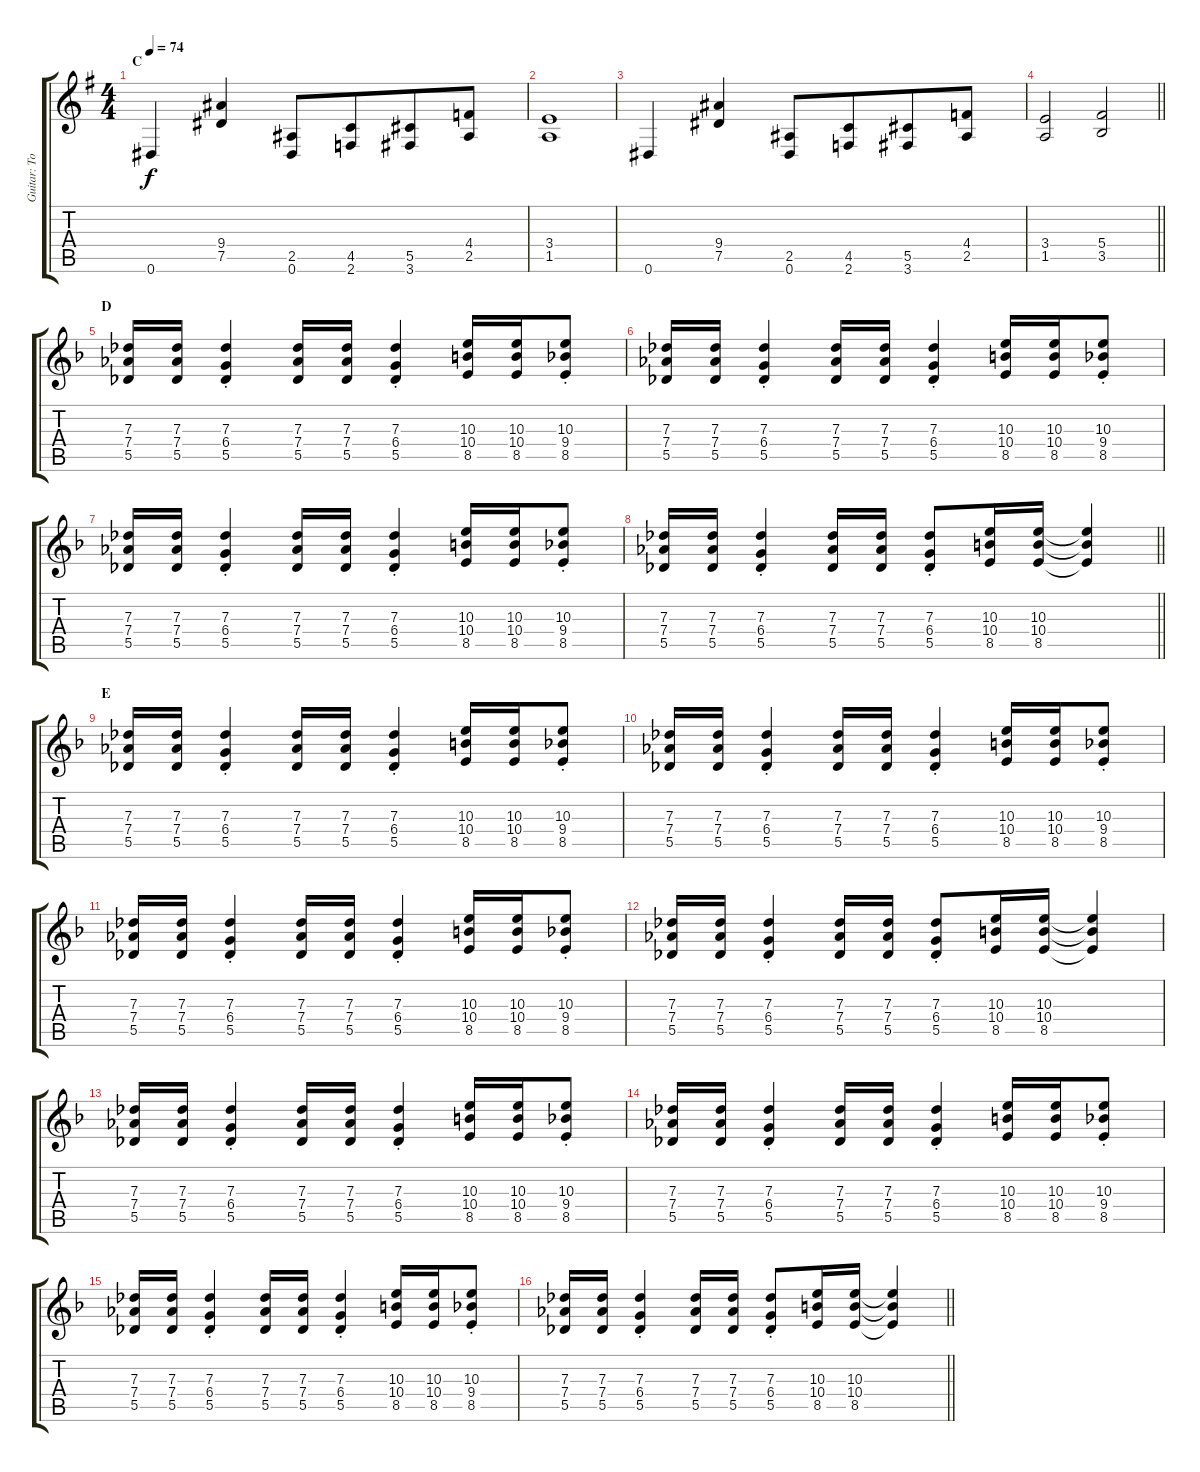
\track ("Guitar: Tony" "Guitar: To") {instrument distortionguitar}
\staff {score tabs}
\tuning (Eb4 Bb3 Gb3 Db3 Ab2 Eb2) {hide}
\ts (4 4)
\section ("" "C")
\tempo 74
\clef g2
\ks g
0.6.4{dy f} (9.4 7.5).4 (2.5 0.6).8 (4.5 2.6).8{beam merge} (5.5 3.6).8 (4.4 2.5).8 |
(3.4 1.5).1 |
0.6.4 (9.4 7.5).4 (2.5 0.6).8 (4.5 2.6).8{beam merge} (5.5 3.6).8 (4.4 2.5).8 |
\barLineRight lightlight
(3.4 1.5).2 (5.4 3.5).2 |
\section ("" "D")
\ks f
(7.3 7.4 5.5).16 (7.3 7.4 5.5).16 (7.3{st} 6.4{st} 5.5{st}).4 (7.3 7.4 5.5).16 (7.3 7.4 5.5).16 (7.3{st} 6.4{st} 5.5{st}).4 (10.3 10.4 8.5).16 (10.3 10.4 8.5).16 (10.3{st} 9.4{st} 8.5{st}).8 |
(7.3 7.4 5.5).16 (7.3 7.4 5.5).16 (7.3{st} 6.4{st} 5.5{st}).4 (7.3 7.4 5.5).16 (7.3 7.4 5.5).16 (7.3{st} 6.4{st} 5.5{st}).4 (10.3 10.4 8.5).16 (10.3 10.4 8.5).16 (10.3{st} 9.4{st} 8.5{st}).8 |
(7.3 7.4 5.5).16 (7.3 7.4 5.5).16 (7.3{st} 6.4{st} 5.5{st}).4 (7.3 7.4 5.5).16 (7.3 7.4 5.5).16 (7.3{st} 6.4{st} 5.5{st}).4 (10.3 10.4 8.5).16 (10.3 10.4 8.5).16 (10.3{st} 9.4{st} 8.5{st}).8 |
\barLineRight lightlight
(7.3 7.4 5.5).16 (7.3 7.4 5.5).16 (7.3{st} 6.4{st} 5.5{st}).4 (7.3 7.4 5.5).16 (7.3 7.4 5.5).16 (7.3{st} 6.4{st} 5.5{st}).8 (10.3 10.4 8.5).16 (10.3 10.4 8.5).16 (10.3{t} 10.4{t} 8.5{t}).4 |
\section ("" "E")
(7.3 7.4 5.5).16 (7.3 7.4 5.5).16 (7.3{st} 6.4{st} 5.5{st}).4 (7.3 7.4 5.5).16 (7.3 7.4 5.5).16 (7.3{st} 6.4{st} 5.5{st}).4 (10.3 10.4 8.5).16 (10.3 10.4 8.5).16 (10.3{st} 9.4{st} 8.5{st}).8 |
(7.3 7.4 5.5).16 (7.3 7.4 5.5).16 (7.3{st} 6.4{st} 5.5{st}).4 (7.3 7.4 5.5).16 (7.3 7.4 5.5).16 (7.3{st} 6.4{st} 5.5{st}).4 (10.3 10.4 8.5).16 (10.3 10.4 8.5).16 (10.3{st} 9.4{st} 8.5{st}).8 |
(7.3 7.4 5.5).16 (7.3 7.4 5.5).16 (7.3{st} 6.4{st} 5.5{st}).4 (7.3 7.4 5.5).16 (7.3 7.4 5.5).16 (7.3{st} 6.4{st} 5.5{st}).4 (10.3 10.4 8.5).16 (10.3 10.4 8.5).16 (10.3{st} 9.4{st} 8.5{st}).8 |
(7.3 7.4 5.5).16 (7.3 7.4 5.5).16 (7.3{st} 6.4{st} 5.5{st}).4 (7.3 7.4 5.5).16 (7.3 7.4 5.5).16 (7.3{st} 6.4{st} 5.5{st}).8 (10.3 10.4 8.5).16 (10.3 10.4 8.5).16 (10.3{t} 10.4{t} 8.5{t}).4 |
(7.3 7.4 5.5).16 (7.3 7.4 5.5).16 (7.3{st} 6.4{st} 5.5{st}).4 (7.3 7.4 5.5).16 (7.3 7.4 5.5).16 (7.3{st} 6.4{st} 5.5{st}).4 (10.3 10.4 8.5).16 (10.3 10.4 8.5).16 (10.3{st} 9.4{st} 8.5{st}).8 |
(7.3 7.4 5.5).16 (7.3 7.4 5.5).16 (7.3{st} 6.4{st} 5.5{st}).4 (7.3 7.4 5.5).16 (7.3 7.4 5.5).16 (7.3{st} 6.4{st} 5.5{st}).4 (10.3 10.4 8.5).16 (10.3 10.4 8.5).16 (10.3{st} 9.4{st} 8.5{st}).8 |
(7.3 7.4 5.5).16 (7.3 7.4 5.5).16 (7.3{st} 6.4{st} 5.5{st}).4 (7.3 7.4 5.5).16 (7.3 7.4 5.5).16 (7.3{st} 6.4{st} 5.5{st}).4 (10.3 10.4 8.5).16 (10.3 10.4 8.5).16 (10.3{st} 9.4{st} 8.5{st}).8 |
\barLineRight lightlight
(7.3 7.4 5.5).16 (7.3 7.4 5.5).16 (7.3{st} 6.4{st} 5.5{st}).4 (7.3 7.4 5.5).16 (7.3 7.4 5.5).16 (7.3{st} 6.4{st} 5.5{st}).8 (10.3 10.4 8.5).16 (10.3 10.4 8.5).16 (10.3{t} 10.4{t} 8.5{t}).4
